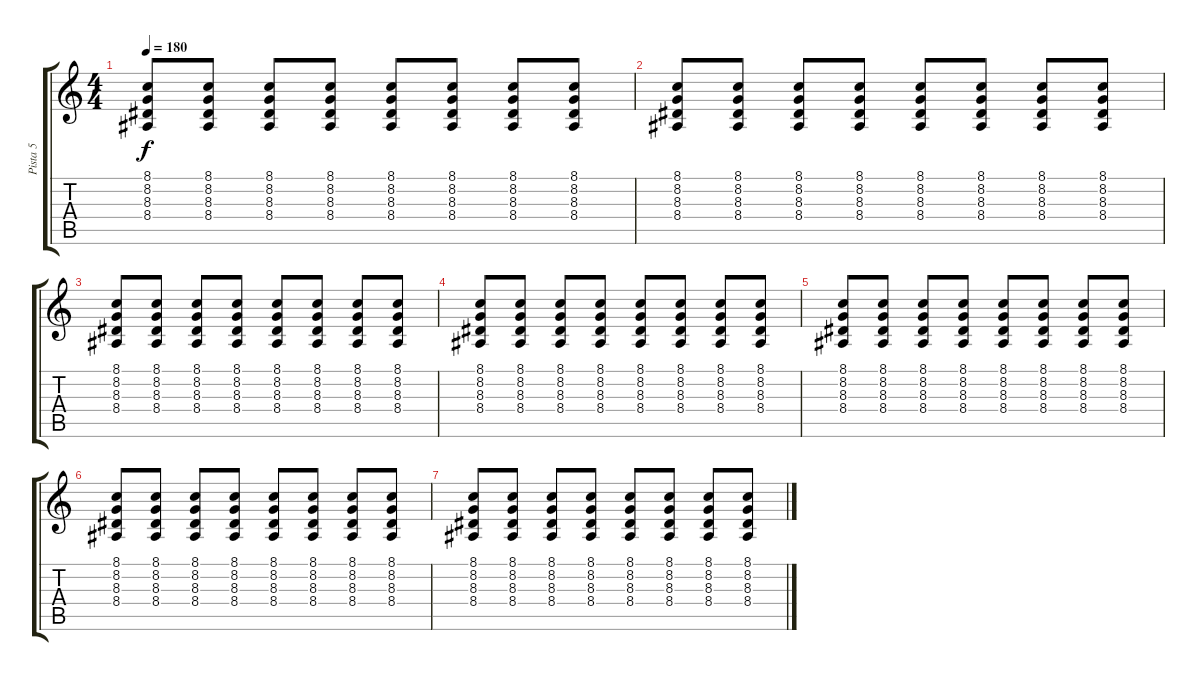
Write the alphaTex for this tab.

\track ("Pista 5" "Pista 5") {instrument taikodrum}
\staff {score tabs}
\tuning (E4 B3 G3 D3 A2 E2) {hide}
\ts (4 4)
\tempo 180
\clef g2
\ks c
(8.1 8.2 8.3 8.4).8{dy f} (8.1 8.2 8.3 8.4).8 (8.1 8.2 8.3 8.4).8 (8.1 8.2 8.3 8.4).8 (8.1 8.2 8.3 8.4).8 (8.1 8.2 8.3 8.4).8 (8.1 8.2 8.3 8.4).8 (8.1 8.2 8.3 8.4).8 |
(8.1 8.2 8.3 8.4).8 (8.1 8.2 8.3 8.4).8 (8.1 8.2 8.3 8.4).8 (8.1 8.2 8.3 8.4).8 (8.1 8.2 8.3 8.4).8 (8.1 8.2 8.3 8.4).8 (8.1 8.2 8.3 8.4).8 (8.1 8.2 8.3 8.4).8 |
(8.1 8.2 8.3 8.4).8 (8.1 8.2 8.3 8.4).8 (8.1 8.2 8.3 8.4).8 (8.1 8.2 8.3 8.4).8 (8.1 8.2 8.3 8.4).8 (8.1 8.2 8.3 8.4).8 (8.1 8.2 8.3 8.4).8 (8.1 8.2 8.3 8.4).8 |
(8.1 8.2 8.3 8.4).8 (8.1 8.2 8.3 8.4).8 (8.1 8.2 8.3 8.4).8 (8.1 8.2 8.3 8.4).8 (8.1 8.2 8.3 8.4).8 (8.1 8.2 8.3 8.4).8 (8.1 8.2 8.3 8.4).8 (8.1 8.2 8.3 8.4).8 |
(8.1 8.2 8.3 8.4).8 (8.1 8.2 8.3 8.4).8 (8.1 8.2 8.3 8.4).8 (8.1 8.2 8.3 8.4).8 (8.1 8.2 8.3 8.4).8 (8.1 8.2 8.3 8.4).8 (8.1 8.2 8.3 8.4).8 (8.1 8.2 8.3 8.4).8 |
(8.1 8.2 8.3 8.4).8 (8.1 8.2 8.3 8.4).8 (8.1 8.2 8.3 8.4).8 (8.1 8.2 8.3 8.4).8 (8.1 8.2 8.3 8.4).8 (8.1 8.2 8.3 8.4).8 (8.1 8.2 8.3 8.4).8 (8.1 8.2 8.3 8.4).8 |
(8.1 8.2 8.3 8.4).8 (8.1 8.2 8.3 8.4).8 (8.1 8.2 8.3 8.4).8 (8.1 8.2 8.3 8.4).8 (8.1 8.2 8.3 8.4).8 (8.1 8.2 8.3 8.4).8 (8.1 8.2 8.3 8.4).8 (8.1 8.2 8.3 8.4).8
